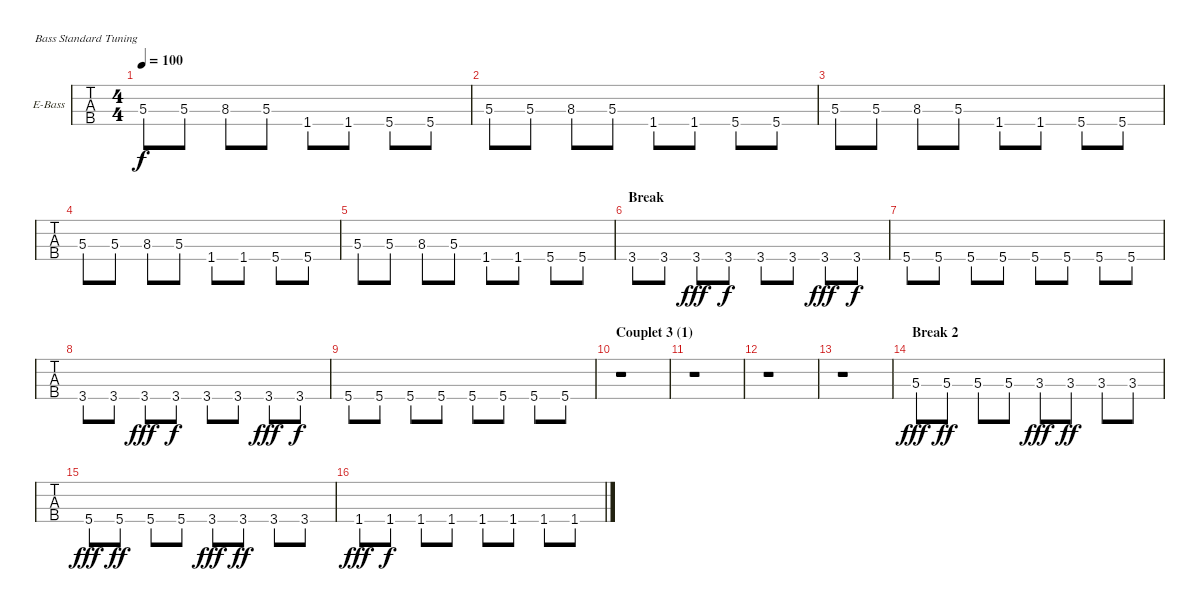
\bracketExtendMode groupsimilarinstruments
\firstSystemTrackNameOrientation horizontal
\otherSystemsTrackNameOrientation horizontal
\track ("Basse" "E-Bass") {instrument electricbassfinger}
\staff {tabs}
\tuning (G2 D2 A1 E1)
\ts (4 4)
\tempo 100
\clef f4
\ks c
5.3.8{dy f} 5.3.8 8.3.8 5.3.8 1.4.8 1.4.8 5.4.8 5.4.8 |
5.3.8 5.3.8 8.3.8 5.3.8 1.4.8 1.4.8 5.4.8 5.4.8 |
5.3.8 5.3.8 8.3.8 5.3.8 1.4.8 1.4.8 5.4.8 5.4.8 |
5.3.8 5.3.8 8.3.8 5.3.8 1.4.8 1.4.8 5.4.8 5.4.8 |
5.3.8 5.3.8 8.3.8 5.3.8 1.4.8 1.4.8 5.4.8 5.4.8 |
\section ("" "Break")
3.4.8 3.4.8 3.4.8{dy fff} 3.4.8{dy f} 3.4.8 3.4.8 3.4.8{dy fff} 3.4.8{dy f} |
5.4.8 5.4.8 5.4.8 5.4.8 5.4.8 5.4.8 5.4.8 5.4.8 |
3.4.8 3.4.8 3.4.8{dy fff} 3.4.8{dy f} 3.4.8 3.4.8 3.4.8{dy fff} 3.4.8{dy f} |
5.4.8 5.4.8 5.4.8 5.4.8 5.4.8 5.4.8 5.4.8 5.4.8 |
\section ("" "Couplet 3 (1)")
r.1 |
r.1 |
r.1 |
r.1 |
\section ("" "Break 2")
5.3.8{dy fff} 5.3.8{dy ff} 5.3.8 5.3.8 3.3.8{dy fff} 3.3.8{dy ff} 3.3.8 3.3.8 |
5.4.8{dy fff} 5.4.8{dy ff} 5.4.8 5.4.8 3.4.8{dy fff} 3.4.8{dy ff} 3.4.8 3.4.8 |
1.4.8{dy fff} 1.4.8{dy f} 1.4.8 1.4.8 1.4.8 1.4.8 1.4.8 1.4.8
